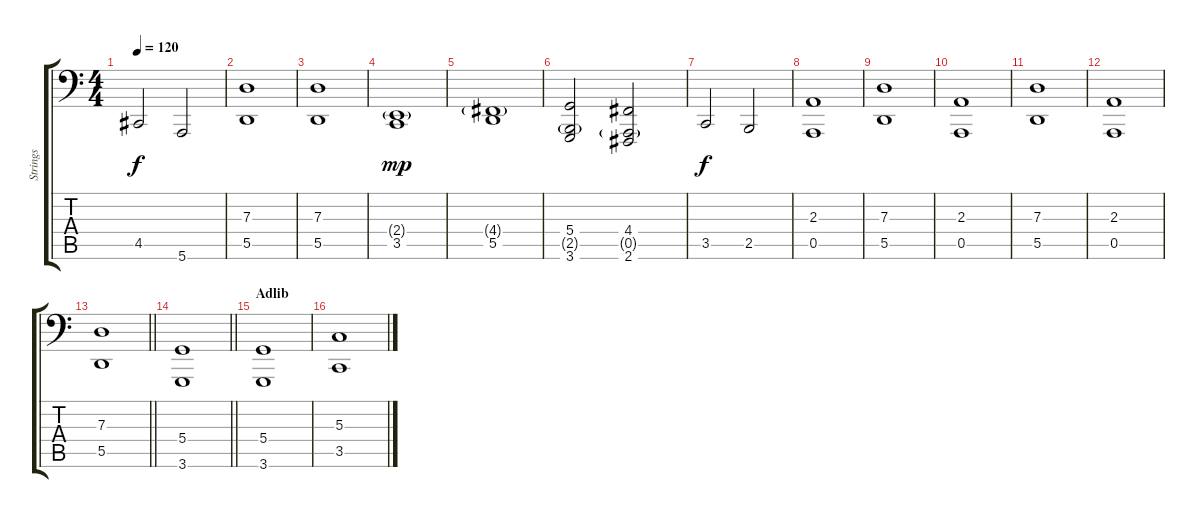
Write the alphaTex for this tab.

\track ("Strings" "Strings") {instrument stringensemble1}
\staff {score tabs}
\tuning (E3 B2 G2 D2 A1 E1) {hide}
\ts (4 4)
\tempo 120
\clef f4
\ks c
4.5.2{dy f} 5.6.2 |
(7.3 5.5).1 |
(7.3 5.5).1 |
(2.4{g} 3.5).1{dy mp} |
(4.4{g} 5.5).1 |
(5.4 2.5{g} 3.6).2 (4.4 0.5{g} 2.6).2 |
3.5.2{dy f} 2.5.2 |
(2.3 0.5).1 |
(7.3 5.5).1 |
(2.3 0.5).1 |
(7.3 5.5).1 |
(2.3 0.5).1 |
\barLineRight lightlight
(7.3 5.5).1 |
\barLineRight lightlight
(5.4 3.6).1 |
\section ("" "Adlib")
(5.4 3.6).1 |
(5.3 3.5).1
